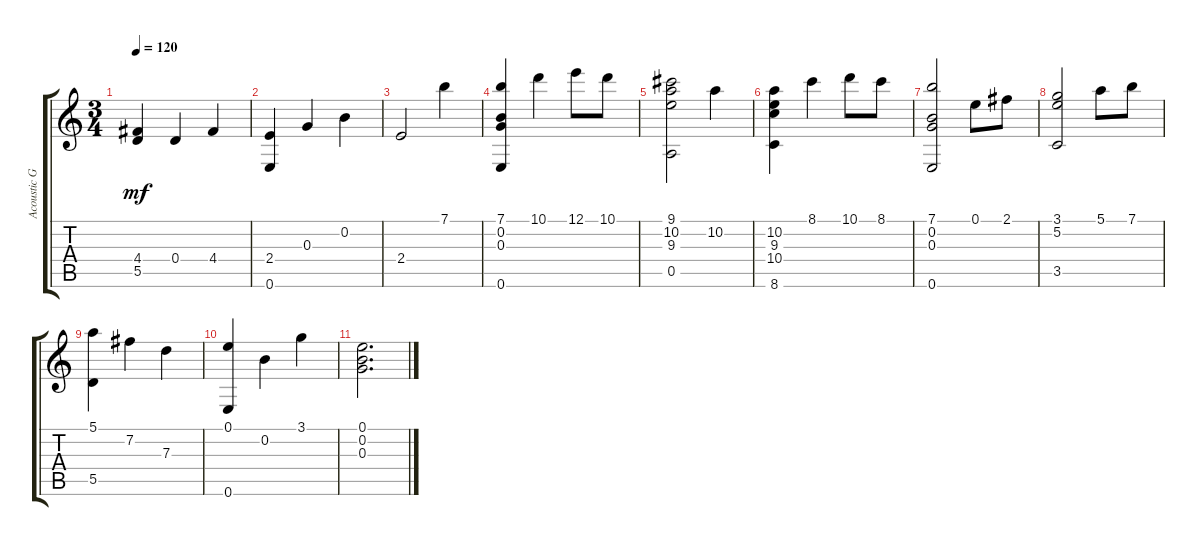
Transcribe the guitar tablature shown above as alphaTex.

\track ("Acoustic Guitar" "Acoustic G") {instrument acousticguitarnylon}
\staff {score tabs}
\tuning (E4 B3 G3 D3 A2 E2) {hide}
\ts (3 4)
\tempo 120
\clef g2
\ks c
(4.4 5.5).4{dy mf} 0.4.4 4.4.4 |
(2.4 0.6).4 0.3.4 0.2.4 |
2.4.2 7.1.4 |
(7.1 0.2 0.3 0.6).4 10.1.4 12.1.8 10.1.8 |
(9.1 10.2 9.3 0.5).2 10.2.4 |
(10.2 9.3 10.4 8.6).4 8.1.4 10.1.8 8.1.8 |
(7.1 0.2 0.3 0.6).2 0.1.8 2.1.8 |
(3.1 5.2 3.5).2 5.1.8 7.1.8 |
(5.1 5.5).4 7.2.4 7.3.4 |
(0.1 0.6).4 0.2.4 3.1.4 |
(0.1 0.2 0.3).2{d}
